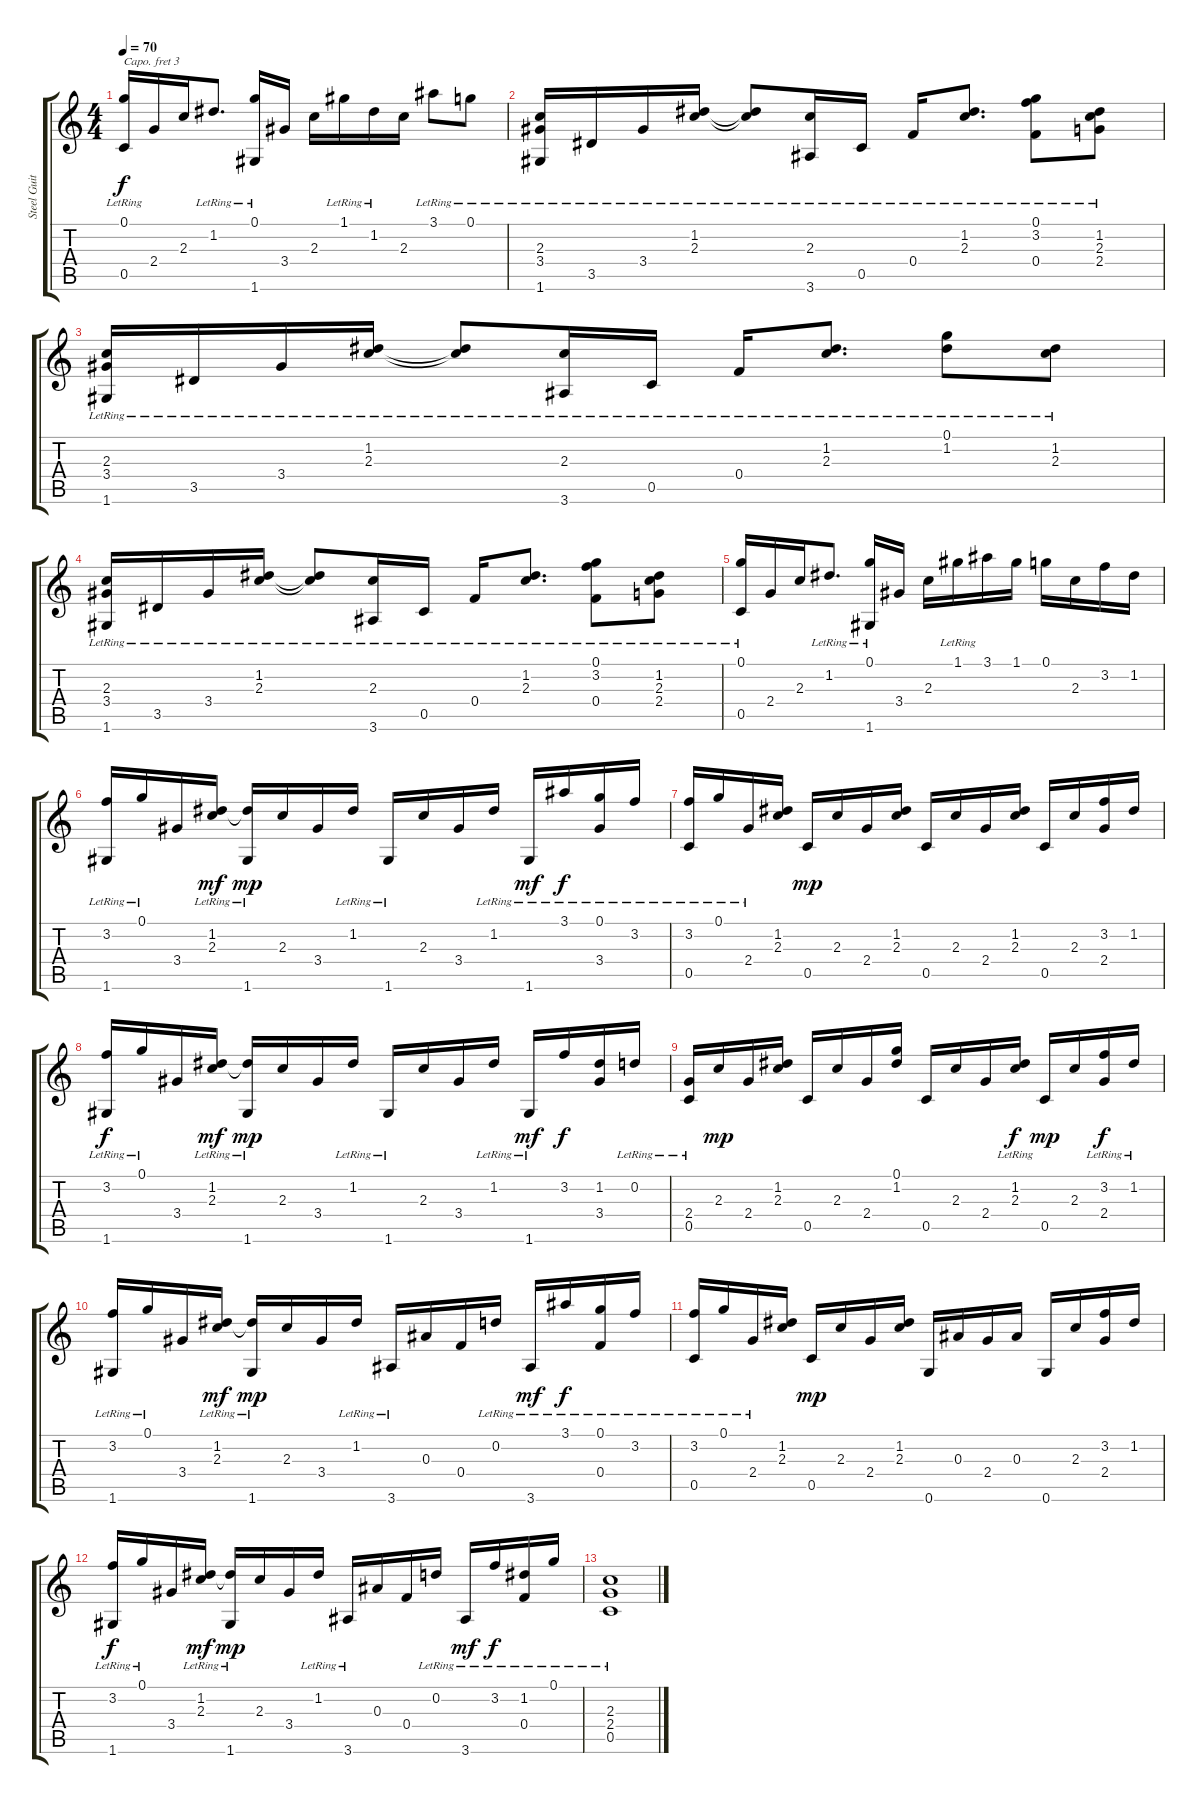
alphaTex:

\track ("Steel Guitar" "Steel Guit") {instrument acousticguitarsteel}
\staff {score tabs}
\capo 3
\tuning (E4 B3 G3 D3 A2 E2) {hide}
\ts (4 4)
\tempo 70
\clef g2
\ks c
(0.1{lr} 0.5{lr}).16{dy f} 2.4.16 2.3.16 1.2{lr}.8{d} (0.1{lr} 1.6{lr}).16 3.4.16 2.3.16 1.1{lr}.16 1.2{lr}.16 2.3.16 3.1{lr}.8 0.1{lr}.8 |
(2.3{lr} 3.4{lr} 1.6{lr}).16 3.5{lr}.16 3.4{lr}.16 (1.2{lr} 2.3{lr}).16 (1.2{lr t} 2.3{lr t}).8 (2.3{lr} 3.6{lr}).16 0.5{lr}.16 0.4{lr}.16 (1.2{lr} 2.3{lr}).8{d} (0.1{lr} 3.2 0.4).8 (1.2{lr} 2.3 2.4).8 |
(2.3{lr} 3.4{lr} 1.6{lr}).16 3.5{lr}.16 3.4{lr}.16 (1.2{lr} 2.3{lr}).16 (1.2{lr t} 2.3{lr t}).8 (2.3{lr} 3.6{lr}).16 0.5{lr}.16 0.4{lr}.16 (1.2{lr} 2.3{lr}).8{d} (0.1{lr} 1.2).8 (1.2{lr} 2.3).8 |
(2.3{lr} 3.4{lr} 1.6{lr}).16 3.5{lr}.16 3.4{lr}.16 (1.2{lr} 2.3{lr}).16 (1.2{lr t} 2.3{lr t}).8 (2.3{lr} 3.6{lr}).16 0.5{lr}.16 0.4{lr}.16 (1.2{lr} 2.3{lr}).8{d} (0.1{lr} 3.2 0.4).8 (1.2{lr} 2.3 2.4).8 |
(0.1{lr} 0.5{lr}).16 2.4.16 2.3.16 1.2{lr}.8{d} (0.1{lr} 1.6{lr}).16 3.4.16 2.3.16 1.1{lr}.16 3.1.16 1.1.16 0.1.16 2.3.16 3.2.16 1.2.16 |
(3.2{lr} 1.6{lr}).16 0.1{lr}.16 3.4.16 (1.2{lr} 2.3).16{dy mf} (1.2{lr t} 1.6).16{dy mp} 2.3.16 3.4.16 1.2{lr}.16 1.6{lr}.16 2.3.16 3.4.16 1.2{lr}.16 1.6{lr}.16{dy mf} 3.1{lr}.16{dy f} (0.1{lr} 3.4).16 3.2{lr}.16 |
(3.2{lr} 0.5{lr}).16 0.1{lr}.16 2.4{lr}.16 (1.2 2.3).16 0.5.16{dy mp} 2.3.16 2.4.16 (1.2 2.3).16 0.5.16 2.3.16 2.4.16 (1.2 2.3).16 0.5.16 2.3.16 (3.2 2.4).16 1.2.16 |
(3.2{lr} 1.6{lr}).16{dy f} 0.1{lr}.16 3.4.16 (1.2{lr} 2.3).16{dy mf} (1.2{lr t} 1.6).16{dy mp} 2.3.16 3.4.16 1.2{lr}.16 1.6{lr}.16 2.3.16 3.4.16 1.2{lr}.16 1.6{lr}.16{dy mf} 3.2.16{dy f} (1.2 3.4).16 0.2{lr}.16 |
(2.4{lr} 0.5{lr}).16 2.3.16{dy mp} 2.4.16 (1.2 2.3).16 0.5.16 2.3.16 2.4.16 (0.1 1.2).16 0.5.16 2.3.16 2.4.16 (1.2 2.3{lr}).16{dy f} 0.5.16{dy mp} 2.3.16 (3.2{lr} 2.4).16{dy f} 1.2{lr}.16 |
(3.2{lr} 1.6{lr}).16 0.1{lr}.16 3.4.16 (1.2{lr} 2.3).16{dy mf} (1.2{lr t} 1.6).16{dy mp} 2.3.16 3.4.16 1.2{lr}.16 3.6{lr}.16 0.3.16 0.4.16 0.2{lr}.16 3.6{lr}.16{dy mf} 3.1{lr}.16{dy f} (0.1{lr} 0.4).16 3.2{lr}.16 |
(3.2{lr} 0.5{lr}).16 0.1{lr}.16 2.4{lr}.16 (1.2 2.3).16 0.5.16{dy mp} 2.3.16 2.4.16 (1.2 2.3).16 0.6.16 0.3.16 2.4.16 0.3.16 0.6.16 2.3.16 (3.2 2.4).16 1.2.16 |
(3.2{lr} 1.6{lr}).16{dy f} 0.1{lr}.16 3.4.16 (1.2{lr} 2.3).16{dy mf} (1.2{lr t} 1.6).16{dy mp} 2.3.16 3.4.16 1.2{lr}.16 3.6{lr}.16 0.3.16 0.4.16 0.2{lr}.16 3.6{lr}.16{dy mf} 3.2{lr}.16{dy f} (1.2{lr} 0.4).16 0.1{lr}.16 |
(2.3 2.4{lr} 0.5{lr}).1
